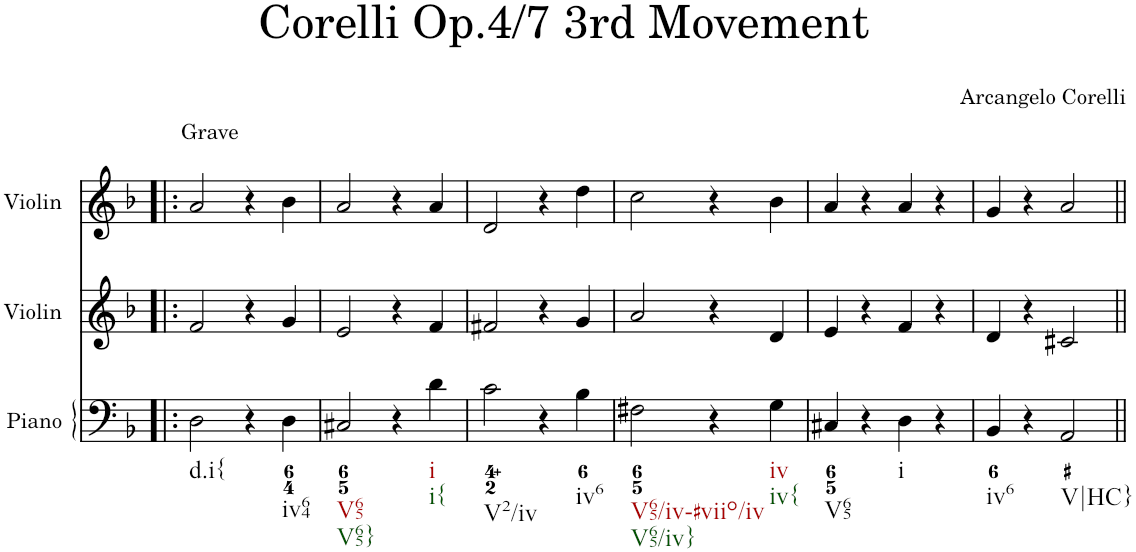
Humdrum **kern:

**kern	**kern	**kern
*part3	*part2	*part1
*staff3	*staff2	*staff1
*I"Piano	*I"Violin	*I"Violin
*I'Pno.	*I'Vln.	*I'Vln.
*clefF4	*clefG2	*clefG2
*k[b-]	*k[b-]	*k[b-]
=1!|:	=1!|:	=1!|:
!	!	!LO:TX:a:t=Grave
!LO:TX:b:t=d.i{	!	!
2D\	2f/	2a/
4r	4r	4r
!LO:TX:b:t=iv64	!	!
4D\	4g/	4b-\
=2	=2	=2
!LO:TX:b:t=V65	!	!
!LO:TX:b:t=V65}	!	!
2C#X/	2e/	2a/
4r	4r	4r
!LO:TX:b:t=i	!	!
!LO:TX:b:t=i{	!	!
4d\	4f/	4a/
=3	=3	=3
!LO:TX:b:t=V2/iv	!	!
2c\	2f#X/	2d/
4r	4r	4r
!LO:TX:b:t=iv6	!	!
4B-\	4g/	4dd\
=4	=4	=4
!LO:TX:b:t=V65/iv-#viio/iv	!	!
!LO:TX:b:t=V65/iv}	!	!
2F#X\	2a/	2cc\
4r	4r	4r
!LO:TX:b:t=iv	!	!
!LO:TX:b:t=iv{	!	!
4G\	4d/	4b-\
=5	=5	=5
!LO:TX:b:t=V65	!	!
4C#X/	4e/	4a/
4r	4r	4r
!LO:TX:b:t=i	!	!
4D\	4f/	4a/
4r	4r	4r
=6	=6	=6
!LO:TX:b:t=iv6	!	!
4BB-/	4d/	4g/
4r	4r	4r
!LO:TX:b:t=V|HC}	!	!
2AA/	2c#X/	2a/
=||	=||	=||
*-	*-	*-
